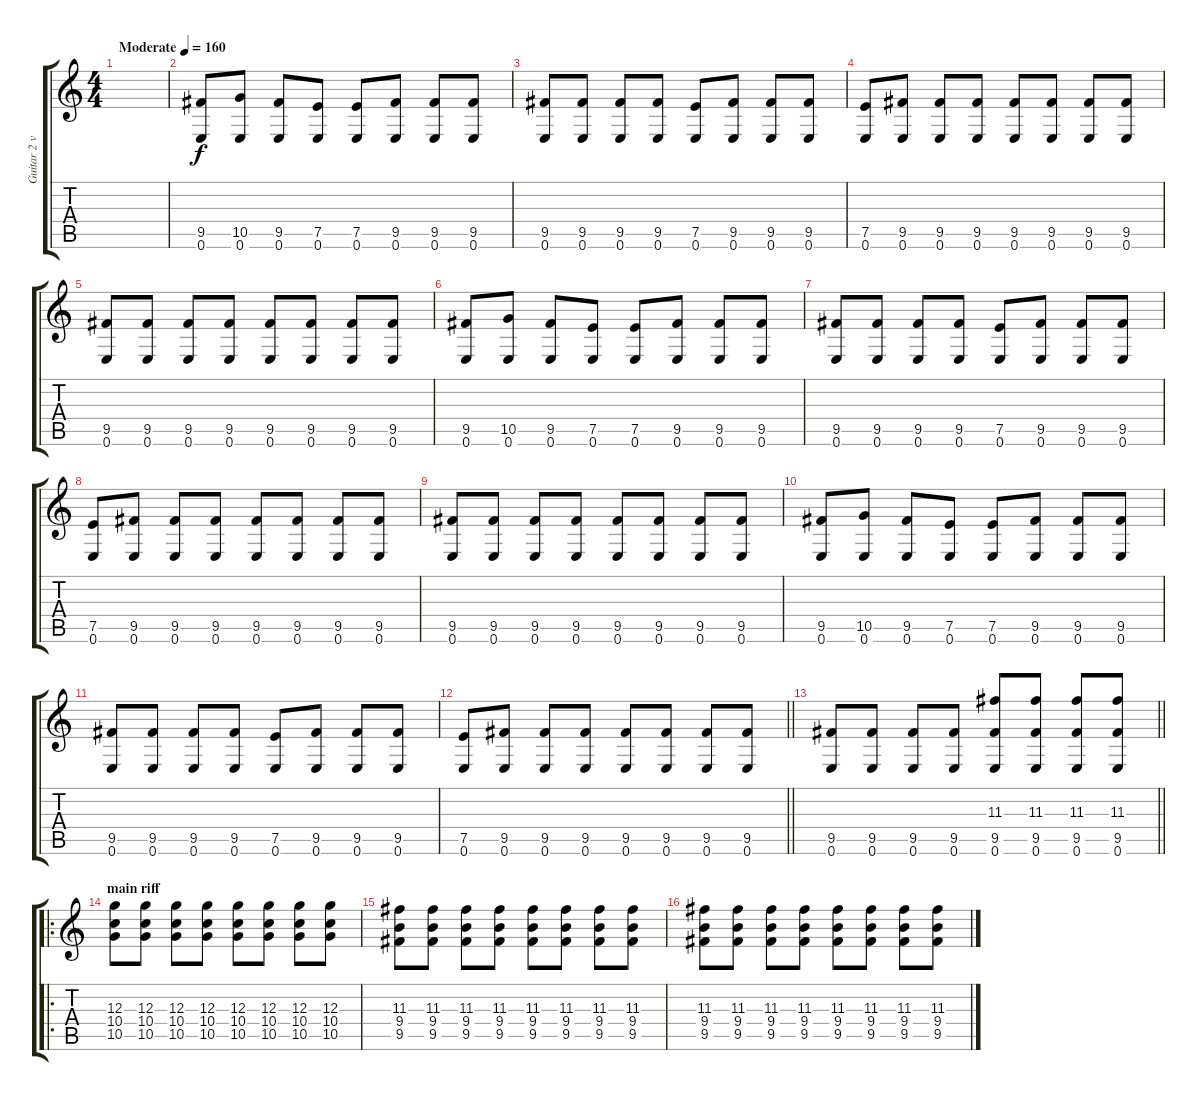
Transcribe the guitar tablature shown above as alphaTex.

\track ("Guitar 2 var" "Guitar 2 v") {mute instrument electricguitarclean}
\staff {score tabs}
\tuning (E4 B3 G3 D3 A2 E2) {hide}
\ts (4 4)
\tempo (160 "Moderate")
\clef g2
\ks c
|
(9.5 0.6).8 (10.5 0.6).8 (9.5 0.6).8 (7.5 0.6).8 (7.5 0.6).8 (9.5 0.6).8 (9.5 0.6).8 (9.5 0.6).8 |
(9.5 0.6).8 (9.5 0.6).8 (9.5 0.6).8 (9.5 0.6).8 (7.5 0.6).8 (9.5 0.6).8 (9.5 0.6).8 (9.5 0.6).8 |
(7.5 0.6).8 (9.5 0.6).8 (9.5 0.6).8 (9.5 0.6).8 (9.5 0.6).8 (9.5 0.6).8 (9.5 0.6).8 (9.5 0.6).8 |
(9.5 0.6).8 (9.5 0.6).8 (9.5 0.6).8 (9.5 0.6).8 (9.5 0.6).8 (9.5 0.6).8 (9.5 0.6).8 (9.5 0.6).8 |
(9.5 0.6).8 (10.5 0.6).8 (9.5 0.6).8 (7.5 0.6).8 (7.5 0.6).8 (9.5 0.6).8 (9.5 0.6).8 (9.5 0.6).8 |
(9.5 0.6).8 (9.5 0.6).8 (9.5 0.6).8 (9.5 0.6).8 (7.5 0.6).8 (9.5 0.6).8 (9.5 0.6).8 (9.5 0.6).8 |
(7.5 0.6).8 (9.5 0.6).8 (9.5 0.6).8 (9.5 0.6).8 (9.5 0.6).8 (9.5 0.6).8 (9.5 0.6).8 (9.5 0.6).8 |
(9.5 0.6).8 (9.5 0.6).8 (9.5 0.6).8 (9.5 0.6).8 (9.5 0.6).8 (9.5 0.6).8 (9.5 0.6).8 (9.5 0.6).8 |
(9.5 0.6).8 (10.5 0.6).8 (9.5 0.6).8 (7.5 0.6).8 (7.5 0.6).8 (9.5 0.6).8 (9.5 0.6).8 (9.5 0.6).8 |
(9.5 0.6).8 (9.5 0.6).8 (9.5 0.6).8 (9.5 0.6).8 (7.5 0.6).8 (9.5 0.6).8 (9.5 0.6).8 (9.5 0.6).8 |
\barLineRight lightlight
(7.5 0.6).8 (9.5 0.6).8 (9.5 0.6).8 (9.5 0.6).8 (9.5 0.6).8 (9.5 0.6).8 (9.5 0.6).8 (9.5 0.6).8 |
\barLineRight lightlight
(9.5 0.6).8 (9.5 0.6).8 (9.5 0.6).8 (9.5 0.6).8 (11.3 9.5 0.6).8 (11.3 9.5 0.6).8 (11.3 9.5 0.6).8 (11.3 9.5 0.6).8 |
\ro
\section ("" "main riff")
(12.3 10.4 10.5).8 (12.3 10.4 10.5).8 (12.3 10.4 10.5).8 (12.3 10.4 10.5).8 (12.3 10.4 10.5).8 (12.3 10.4 10.5).8 (12.3 10.4 10.5).8 (12.3 10.4 10.5).8 |
(11.3 9.4 9.5).8 (11.3 9.4 9.5).8 (11.3 9.4 9.5).8 (11.3 9.4 9.5).8 (11.3 9.4 9.5).8 (11.3 9.4 9.5).8 (11.3 9.4 9.5).8 (11.3 9.4 9.5).8 |
(11.3 9.4 9.5).8 (11.3 9.4 9.5).8 (11.3 9.4 9.5).8 (11.3 9.4 9.5).8 (11.3 9.4 9.5).8 (11.3 9.4 9.5).8 (11.3 9.4 9.5).8 (11.3 9.4 9.5).8
